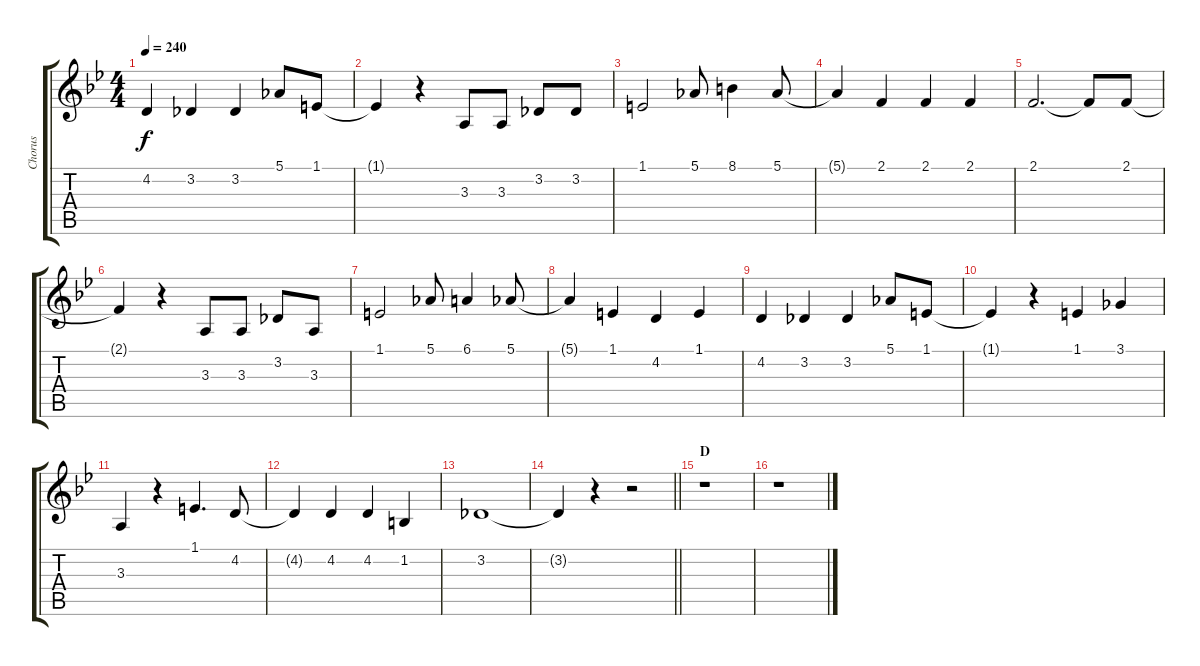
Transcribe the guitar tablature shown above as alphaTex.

\track ("Chorus" "Chorus") {instrument voiceoohs}
\staff {score tabs}
\tuning (Eb4 Bb3 Gb3 Db3 Ab2 Eb2) {hide}
\ts (4 4)
\tempo 240
\clef g2
\ks bb
4.2.4{dy f} 3.2.4 3.2.4 5.1.8 1.1.8 |
1.1{t}.4 r.4 3.3.8 3.3.8 3.2.8 3.2.8 |
1.1.2 5.1.8 8.1.4 5.1.8 |
5.1{t}.4 2.1.4 2.1.4 2.1.4 |
2.1.2{d} 2.1{t}.8 2.1.8 |
2.1{t}.4 r.4 3.3.8 3.3.8 3.2.8 3.3.8 |
1.1.2 5.1.8 6.1.4 5.1.8 |
5.1{t}.4 1.1.4 4.2.4 1.1.4 |
4.2.4 3.2.4 3.2.4 5.1.8 1.1.8 |
1.1{t}.4 r.4 1.1.4 3.1.4 |
3.3.4 r.4 1.1.4{d} 4.2.8 |
4.2{t}.4 4.2.4 4.2.4 1.2.4 |
3.2.1 |
\barLineRight lightlight
3.2{t}.4 r.4 r.2 |
\section ("" "D")
r.1 |
r.1
